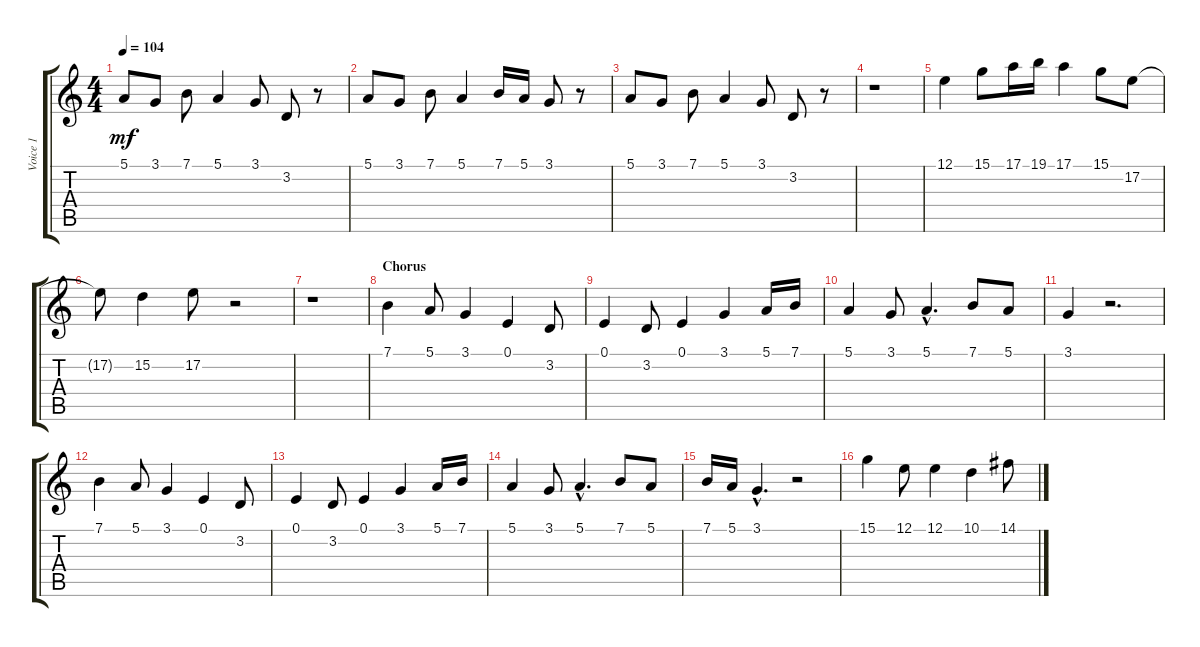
\track ("Voice 1" "Voice 1") {instrument lead2sawtooth}
\staff {score tabs}
\tuning (E4 B3 G3 D3 A2 E2) {hide}
\ts (4 4)
\tempo 104
\clef g2
\ks c
5.1.8{dy mf} 3.1.8 7.1.8 5.1.4 3.1.8 3.2.8 r.8 |
5.1.8 3.1.8 7.1.8 5.1.4 7.1.16 5.1.16 3.1.8 r.8 |
5.1.8 3.1.8 7.1.8 5.1.4 3.1.8 3.2.8 r.8 |
r.1 |
12.1.4 15.1.8 17.1.16 19.1.16 17.1.4 15.1.8 17.2.8 |
17.2{t}.8 15.2.4 17.2.8 r.2 |
r.1 |
\section ("" "Chorus")
7.1.4 5.1.8 3.1.4 0.1.4 3.2.8 |
0.1.4 3.2.8 0.1.4 3.1.4 5.1.16 7.1.16 |
5.1.4 3.1.8 5.1{hac}.4{d} 7.1.8 5.1.8 |
3.1.4 r.2{d} |
7.1.4 5.1.8 3.1.4 0.1.4 3.2.8 |
0.1.4 3.2.8 0.1.4 3.1.4 5.1.16 7.1.16 |
5.1.4 3.1.8 5.1{hac}.4{d} 7.1.8 5.1.8 |
7.1.16 5.1.16 3.1{hac}.4{d} r.2 |
15.1.4 12.1.8 12.1.4 10.1.4 14.1.8
